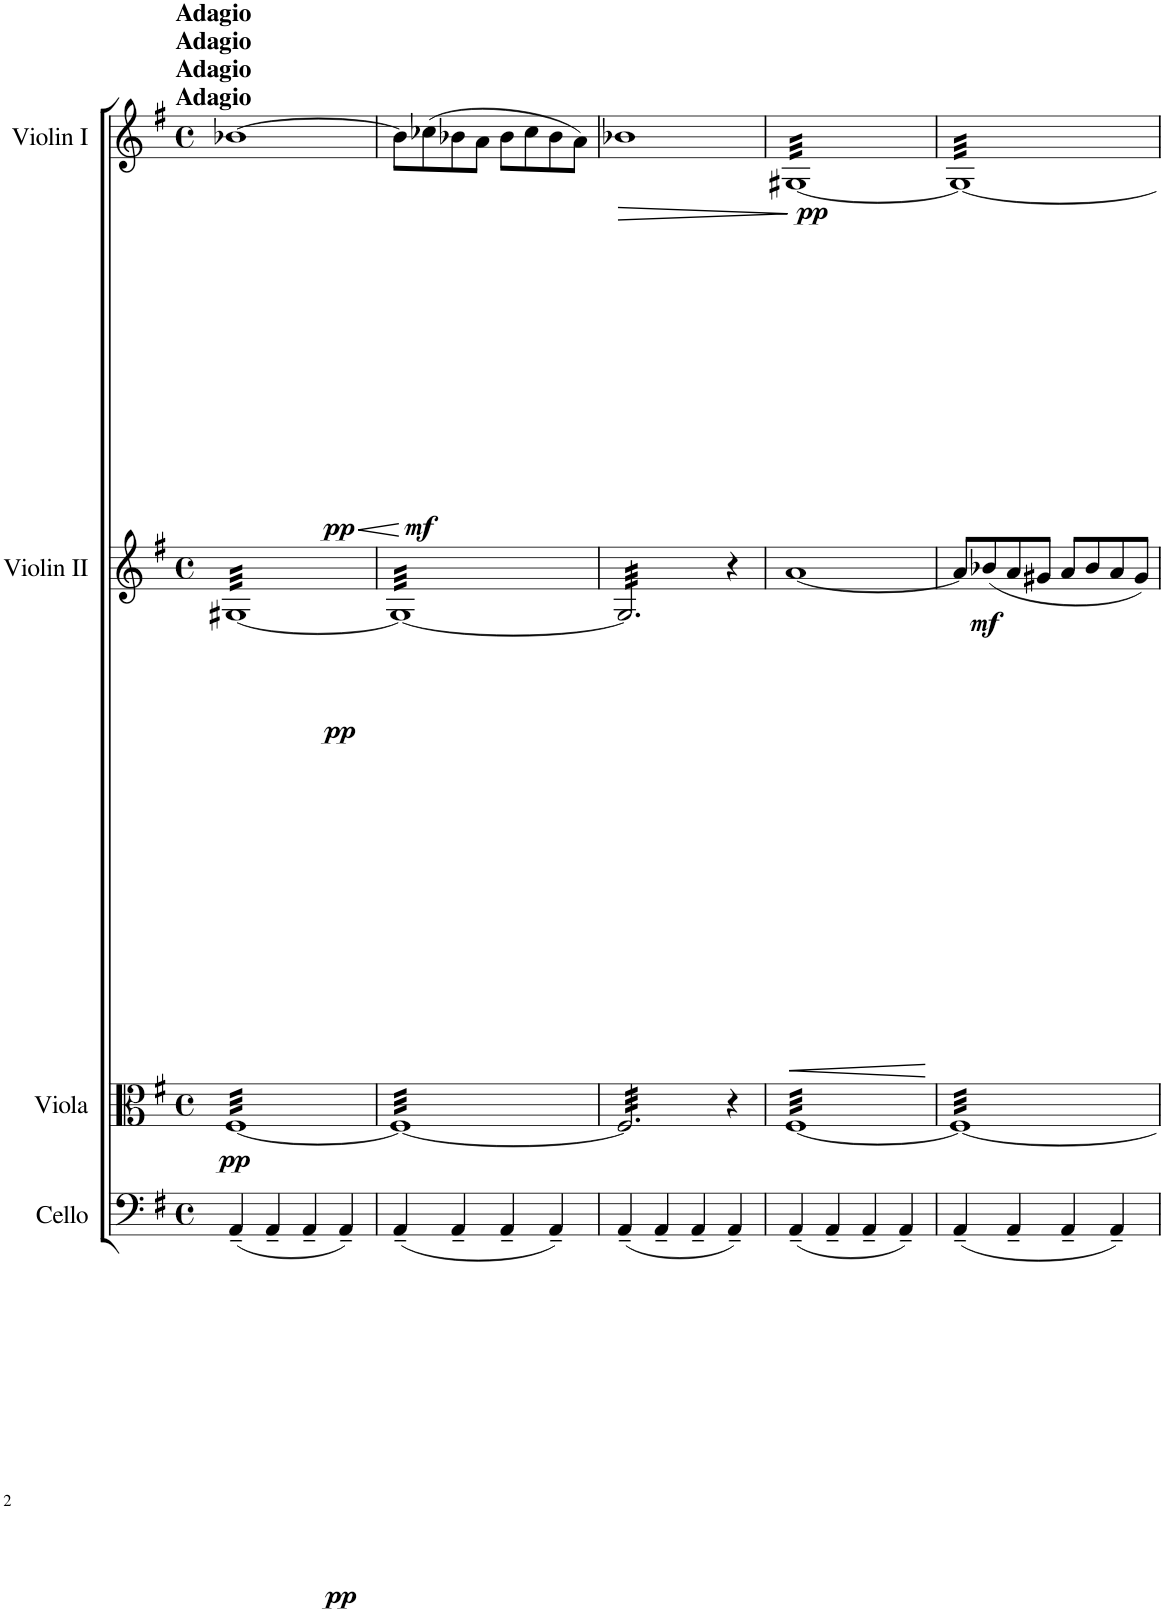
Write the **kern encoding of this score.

**kern	**dynam	**kern	**dynam	**kern	**dynam	**kern	**dynam
*part4	*part4	*part3	*part3	*part2	*part2	*part1	*part1
*staff4	*staff4	*staff3	*staff3	*staff2	*staff2	*staff1	*staff1
*I"Cello	*	*I"Viola	*	*I"Violin II	*	*I"Violin I	*
*	*	*I'Vla.	*	*I'Vln. II	*	*I'Vln. I	*
*clefF4	*	*clefC3	*	*clefG2	*	*clefG2	*
*k[f#]	*	*k[f#]	*	*k[f#]	*	*k[f#]	*
*M4/4	*	*M4/4	*	*M4/4	*	*M4/4	*
*met(c)	*	*met(c)	*	*met(c)	*	*met(c)	*
=1	=1	=1	=1	=1	=1	=1	=1
!	!	!	!	!	!	!LO:TX:a:B:t=Adagio	!
!	!	!	!	!	!	!LO:TX:a:B:t=Adagio	!
!	!	!	!	!	!	!LO:TX:a:B:t=Adagio	!
!	!	!	!	!	!	!LO:TX:a:B:t=Adagio	!
!	!LO:DY:b	!	!LO:DY:b	!	!LO:DY:b	!	!LO:HP:b
!	!	!	!	!	!	!	!LO:DY:n=1:b
*	*	*tremolo	*	*	*	*	*
*	*	*	*	*tremolo	*	*	*
(4AA~/	pp	[32F#LLL	pp	[32G#XLLL	pp	[1b-X	< pp
.	.	32F#	.	32G#X	.	.	.
.	.	32F#	.	32G#X	.	.	.
.	.	32F#	.	32G#X	.	.	.
.	.	32F#	.	32G#X	.	.	.
.	.	32F#	.	32G#X	.	.	.
.	.	32F#	.	32G#X	.	.	.
.	.	32F#	.	32G#X	.	.	.
4AA~/	.	32F#	.	32G#X	.	.	.
.	.	32F#	.	32G#X	.	.	.
.	.	32F#	.	32G#X	.	.	.
.	.	32F#	.	32G#X	.	.	.
.	.	32F#	.	32G#X	.	.	.
.	.	32F#	.	32G#X	.	.	.
.	.	32F#	.	32G#X	.	.	.
.	.	32F#	.	32G#X	.	.	.
4AA~/	.	32F#	.	32G#X	.	.	.
.	.	32F#	.	32G#X	.	.	.
.	.	32F#	.	32G#X	.	.	.
.	.	32F#	.	32G#X	.	.	.
.	.	32F#	.	32G#X	.	.	.
.	.	32F#	.	32G#X	.	.	.
.	.	32F#	.	32G#X	.	.	.
.	.	32F#	.	32G#X	.	.	.
4AA~/)	.	32F#	.	32G#X	.	.	.
.	.	32F#	.	32G#X	.	.	.
.	.	32F#	.	32G#X	.	.	.
.	.	32F#	.	32G#X	.	.	.
.	.	32F#	.	32G#X	.	.	.
.	.	32F#	.	32G#X	.	.	.
.	.	32F#	.	32G#X	.	.	.
.	.	32F#JJJ	.	32G#XJJJ	.	.	.
.	.	.	.	.	.	.	[
=2	=2	=2	=2	=2	=2	=2	=2
!	!	!	!	!	!	!	!LO:DY:b
(4AA~/	.	32F#LLL	.	32G#LLL	.	8b-\L]	mf
.	.	32F#	.	32G#	.	.	.
.	.	32F#	.	32G#	.	.	.
.	.	32F#	.	32G#	.	.	.
.	.	32F#	.	32G#	.	(8cc-X\	.
.	.	32F#	.	32G#	.	.	.
.	.	32F#	.	32G#	.	.	.
.	.	32F#	.	32G#	.	.	.
4AA~/	.	32F#	.	32G#	.	8b-X\	.
.	.	32F#	.	32G#	.	.	.
.	.	32F#	.	32G#	.	.	.
.	.	32F#	.	32G#	.	.	.
.	.	32F#	.	32G#	.	8a\J	.
.	.	32F#	.	32G#	.	.	.
.	.	32F#	.	32G#	.	.	.
.	.	32F#	.	32G#	.	.	.
4AA~/	.	32F#	.	32G#	.	8b-\L	.
.	.	32F#	.	32G#	.	.	.
.	.	32F#	.	32G#	.	.	.
.	.	32F#	.	32G#	.	.	.
.	.	32F#	.	32G#	.	8cc-\	.
.	.	32F#	.	32G#	.	.	.
.	.	32F#	.	32G#	.	.	.
.	.	32F#	.	32G#	.	.	.
4AA~/)	.	32F#	.	32G#	.	8b-\	.
.	.	32F#	.	32G#	.	.	.
.	.	32F#	.	32G#	.	.	.
.	.	32F#	.	32G#	.	.	.
.	.	32F#	.	32G#	.	8a\J)	.
.	.	32F#	.	32G#	.	.	.
.	.	32F#	.	32G#	.	.	.
.	.	32F#JJJ	.	32G#JJJ	.	.	.
=3	=3	=3	=3	=3	=3	=3	=3
!	!	!	!	!	!	!	!LO:HP:b
(4AA~/	.	32F#/]LLL	.	32G#/]LLL	.	1b-X	>
.	.	32F#/	.	32G#/	.	.	.
.	.	32F#/	.	32G#/	.	.	.
.	.	32F#/	.	32G#/	.	.	.
.	.	32F#/	.	32G#/	.	.	.
.	.	32F#/	.	32G#/	.	.	.
.	.	32F#/	.	32G#/	.	.	.
.	.	32F#/	.	32G#/	.	.	.
4AA~/	.	32F#/	.	32G#/	.	.	.
.	.	32F#/	.	32G#/	.	.	.
.	.	32F#/	.	32G#/	.	.	.
.	.	32F#/	.	32G#/	.	.	.
.	.	32F#/	.	32G#/	.	.	.
.	.	32F#/	.	32G#/	.	.	.
.	.	32F#/	.	32G#/	.	.	.
.	.	32F#/	.	32G#/	.	.	.
4AA~/	.	32F#/	.	32G#/	.	.	.
.	.	32F#/	.	32G#/	.	.	.
.	.	32F#/	.	32G#/	.	.	.
.	.	32F#/	.	32G#/	.	.	.
.	.	32F#/	.	32G#/	.	.	.
.	.	32F#/	.	32G#/	.	.	.
.	.	32F#/	.	32G#/	.	.	.
.	.	32F#/JJJ	.	32G#/JJJ	.	.	.
*	*	*	*	*Xtremolo	*	*	*
4AA~/)	.	4r	.	4r	.	.	.
.	.	.	.	.	.	.	]
=4	=4	=4	=4	=4	=4	=4	=4
!	!	!	!	!	!LO:HP:b	!	!LO:DY:b
*	*	*	*	*	*	*tremolo	*
(4AA~/	.	[32F#LLL	.	[1a	<	[32G#XLLL	pp
.	.	32F#	.	.	.	32G#X	.
.	.	32F#	.	.	.	32G#X	.
.	.	32F#	.	.	.	32G#X	.
.	.	32F#	.	.	.	32G#X	.
.	.	32F#	.	.	.	32G#X	.
.	.	32F#	.	.	.	32G#X	.
.	.	32F#	.	.	.	32G#X	.
4AA~/	.	32F#	.	.	.	32G#X	.
.	.	32F#	.	.	.	32G#X	.
.	.	32F#	.	.	.	32G#X	.
.	.	32F#	.	.	.	32G#X	.
.	.	32F#	.	.	.	32G#X	.
.	.	32F#	.	.	.	32G#X	.
.	.	32F#	.	.	.	32G#X	.
.	.	32F#	.	.	.	32G#X	.
4AA~/	.	32F#	.	.	.	32G#X	.
.	.	32F#	.	.	.	32G#X	.
.	.	32F#	.	.	.	32G#X	.
.	.	32F#	.	.	.	32G#X	.
.	.	32F#	.	.	.	32G#X	.
.	.	32F#	.	.	.	32G#X	.
.	.	32F#	.	.	.	32G#X	.
.	.	32F#	.	.	.	32G#X	.
4AA~/)	.	32F#	.	.	.	32G#X	.
.	.	32F#	.	.	.	32G#X	.
.	.	32F#	.	.	.	32G#X	.
.	.	32F#	.	.	.	32G#X	.
.	.	32F#	.	.	.	32G#X	.
.	.	32F#	.	.	.	32G#X	.
.	.	32F#	.	.	.	32G#X	.
.	.	32F#JJJ	.	.	.	32G#XJJJ	.
.	.	.	.	.	[	.	.
=5	=5	=5	=5	=5	=5	=5	=5
(4AA~/	.	32F#LLL	.	8a/L]	.	32G#LLL	.
.	.	32F#	.	.	.	32G#	.
.	.	32F#	.	.	.	32G#	.
.	.	32F#	.	.	.	32G#	.
!	!	!	!	!	!LO:DY:b	!	!
.	.	32F#	.	(8b-X/	mf	32G#	.
.	.	32F#	.	.	.	32G#	.
.	.	32F#	.	.	.	32G#	.
.	.	32F#	.	.	.	32G#	.
4AA~/	.	32F#	.	8a/	.	32G#	.
.	.	32F#	.	.	.	32G#	.
.	.	32F#	.	.	.	32G#	.
.	.	32F#	.	.	.	32G#	.
.	.	32F#	.	8g#X/J	.	32G#	.
.	.	32F#	.	.	.	32G#	.
.	.	32F#	.	.	.	32G#	.
.	.	32F#	.	.	.	32G#	.
4AA~/	.	32F#	.	8a/L	.	32G#	.
.	.	32F#	.	.	.	32G#	.
.	.	32F#	.	.	.	32G#	.
.	.	32F#	.	.	.	32G#	.
.	.	32F#	.	8b-/	.	32G#	.
.	.	32F#	.	.	.	32G#	.
.	.	32F#	.	.	.	32G#	.
.	.	32F#	.	.	.	32G#	.
4AA~/)	.	32F#	.	8a/	.	32G#	.
.	.	32F#	.	.	.	32G#	.
.	.	32F#	.	.	.	32G#	.
.	.	32F#	.	.	.	32G#	.
.	.	32F#	.	8g#/J)	.	32G#	.
.	.	32F#	.	.	.	32G#	.
.	.	32F#	.	.	.	32G#	.
.	.	32F#JJJ	.	.	.	32G#JJJ	.
*	*	*	*	*	*	*Xtremolo	*
*	*	*Xtremolo	*	*	*	*	*
=	=	=	=	=	=	=	=
*-	*-	*-	*-	*-	*-	*-	*-
